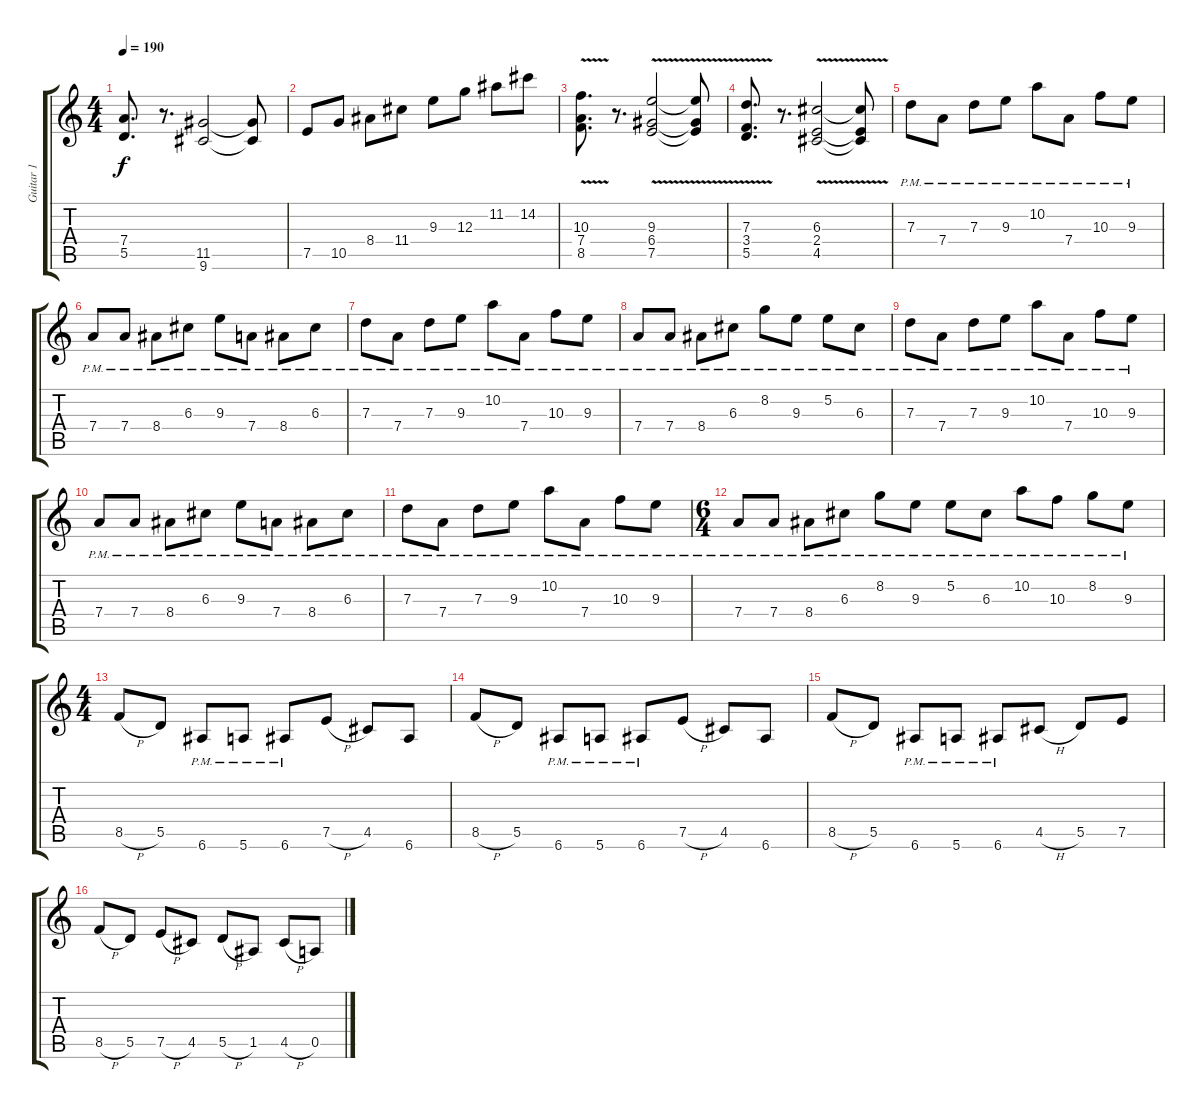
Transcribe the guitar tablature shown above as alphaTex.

\track ("Guitar 1" "Guitar 1") {instrument distortionguitar}
\staff {score tabs}
\tuning (E4 B3 G3 D3 A2 E2) {hide}
\ts (4 4)
\tempo 190
\clef g2
\ks c
(7.4 5.5).8{d dy f} r.8{d} (11.5 9.6).2 (11.5{t} 9.6{t}).8 |
7.5.8 10.5.8 8.4.8 11.4.8 9.3.8 12.3.8 11.2.8 14.2.8 |
(10.3{v} 7.4 8.5).8{d} r.8{d} (9.3{v} 6.4 7.5).2 (9.3{t} 6.4{t} 7.5{t}).8 |
(7.3{v} 3.4 5.5).8{d} r.8{d} (6.3{v} 2.4 4.5).2 (6.3{t} 2.4{t} 4.5{t}).8 |
7.3{pm}.8 7.4{pm}.8 7.3{pm}.8 9.3{pm}.8 10.2{pm}.8 7.4{pm}.8 10.3{pm}.8 9.3{pm}.8 |
7.4{pm}.8 7.4{pm}.8 8.4{pm}.8 6.3{pm}.8 9.3{pm}.8 7.4{pm}.8 8.4{pm}.8 6.3{pm}.8 |
7.3{pm}.8 7.4{pm}.8 7.3{pm}.8 9.3{pm}.8 10.2{pm}.8 7.4{pm}.8 10.3{pm}.8 9.3{pm}.8 |
7.4{pm}.8 7.4{pm}.8 8.4{pm}.8 6.3{pm}.8 8.2{pm}.8 9.3{pm}.8 5.2{pm}.8 6.3{pm}.8 |
7.3{pm}.8 7.4{pm}.8 7.3{pm}.8 9.3{pm}.8 10.2{pm}.8 7.4{pm}.8 10.3{pm}.8 9.3{pm}.8 |
7.4{pm}.8 7.4{pm}.8 8.4{pm}.8 6.3{pm}.8 9.3{pm}.8 7.4{pm}.8 8.4{pm}.8 6.3{pm}.8 |
7.3{pm}.8 7.4{pm}.8 7.3{pm}.8 9.3{pm}.8 10.2{pm}.8 7.4{pm}.8 10.3{pm}.8 9.3{pm}.8 |
\ts (6 4)
7.4{pm}.8 7.4{pm}.8 8.4{pm}.8 6.3{pm}.8 8.2{pm}.8 9.3{pm}.8 5.2{pm}.8 6.3{pm}.8 10.2{pm}.8 10.3{pm}.8 8.2{pm}.8 9.3{pm}.8 |
\ts (4 4)
8.5{h}.8 5.5.8 6.6{pm}.8 5.6{pm}.8 6.6{pm}.8 7.5{h}.8 4.5.8 6.6.8 |
8.5{h}.8 5.5.8 6.6{pm}.8 5.6{pm}.8 6.6{pm}.8 7.5{h}.8 4.5.8 6.6.8 |
8.5{h}.8 5.5.8 6.6{pm}.8 5.6{pm}.8 6.6{pm}.8 4.5{h}.8 5.5.8 7.5.8 |
8.5{h}.8 5.5.8 7.5{h}.8 4.5.8 5.5{h}.8 1.5.8 4.5{h}.8 0.5.8
